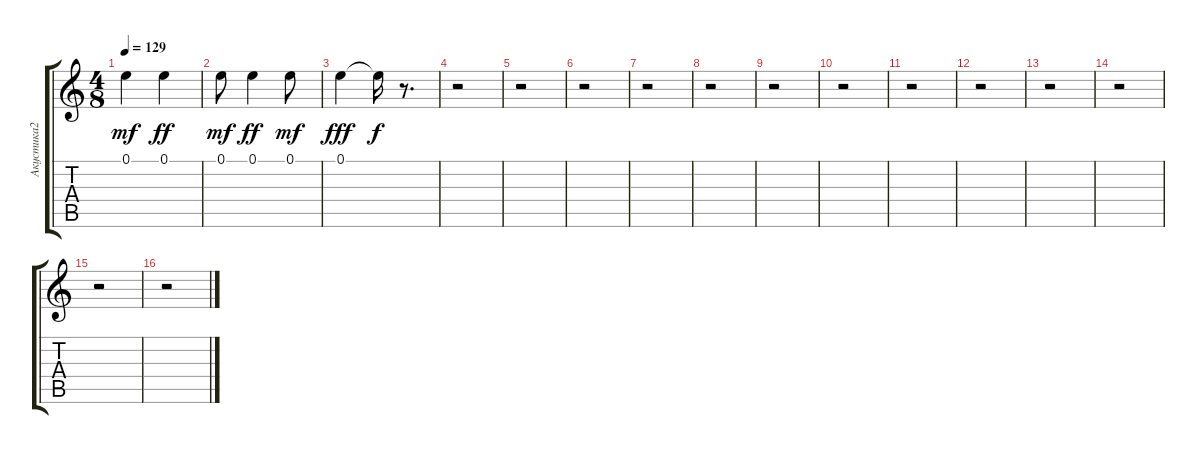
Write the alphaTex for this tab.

\track ("Акустика2" "Акустика2") {instrument acousticguitarsteel}
\staff {score tabs}
\tuning (E4 B3 G3 D3 A2 E2) {hide}
\ts (4 8)
\tempo 129
\clef g2
\ks c
0.1.4{dy mf} 0.1.4{dy ff} |
0.1.8{dy mf} 0.1.4{dy ff} 0.1.8{dy mf} |
0.1.4{dy fff} 0.1{t}.16{dy f} r.8{d} |
r.2 |
r.2 |
r.2 |
r.2 |
r.2 |
r.2 |
r.2 |
r.2 |
r.2 |
r.2 |
r.2 |
r.2 |
r.2
